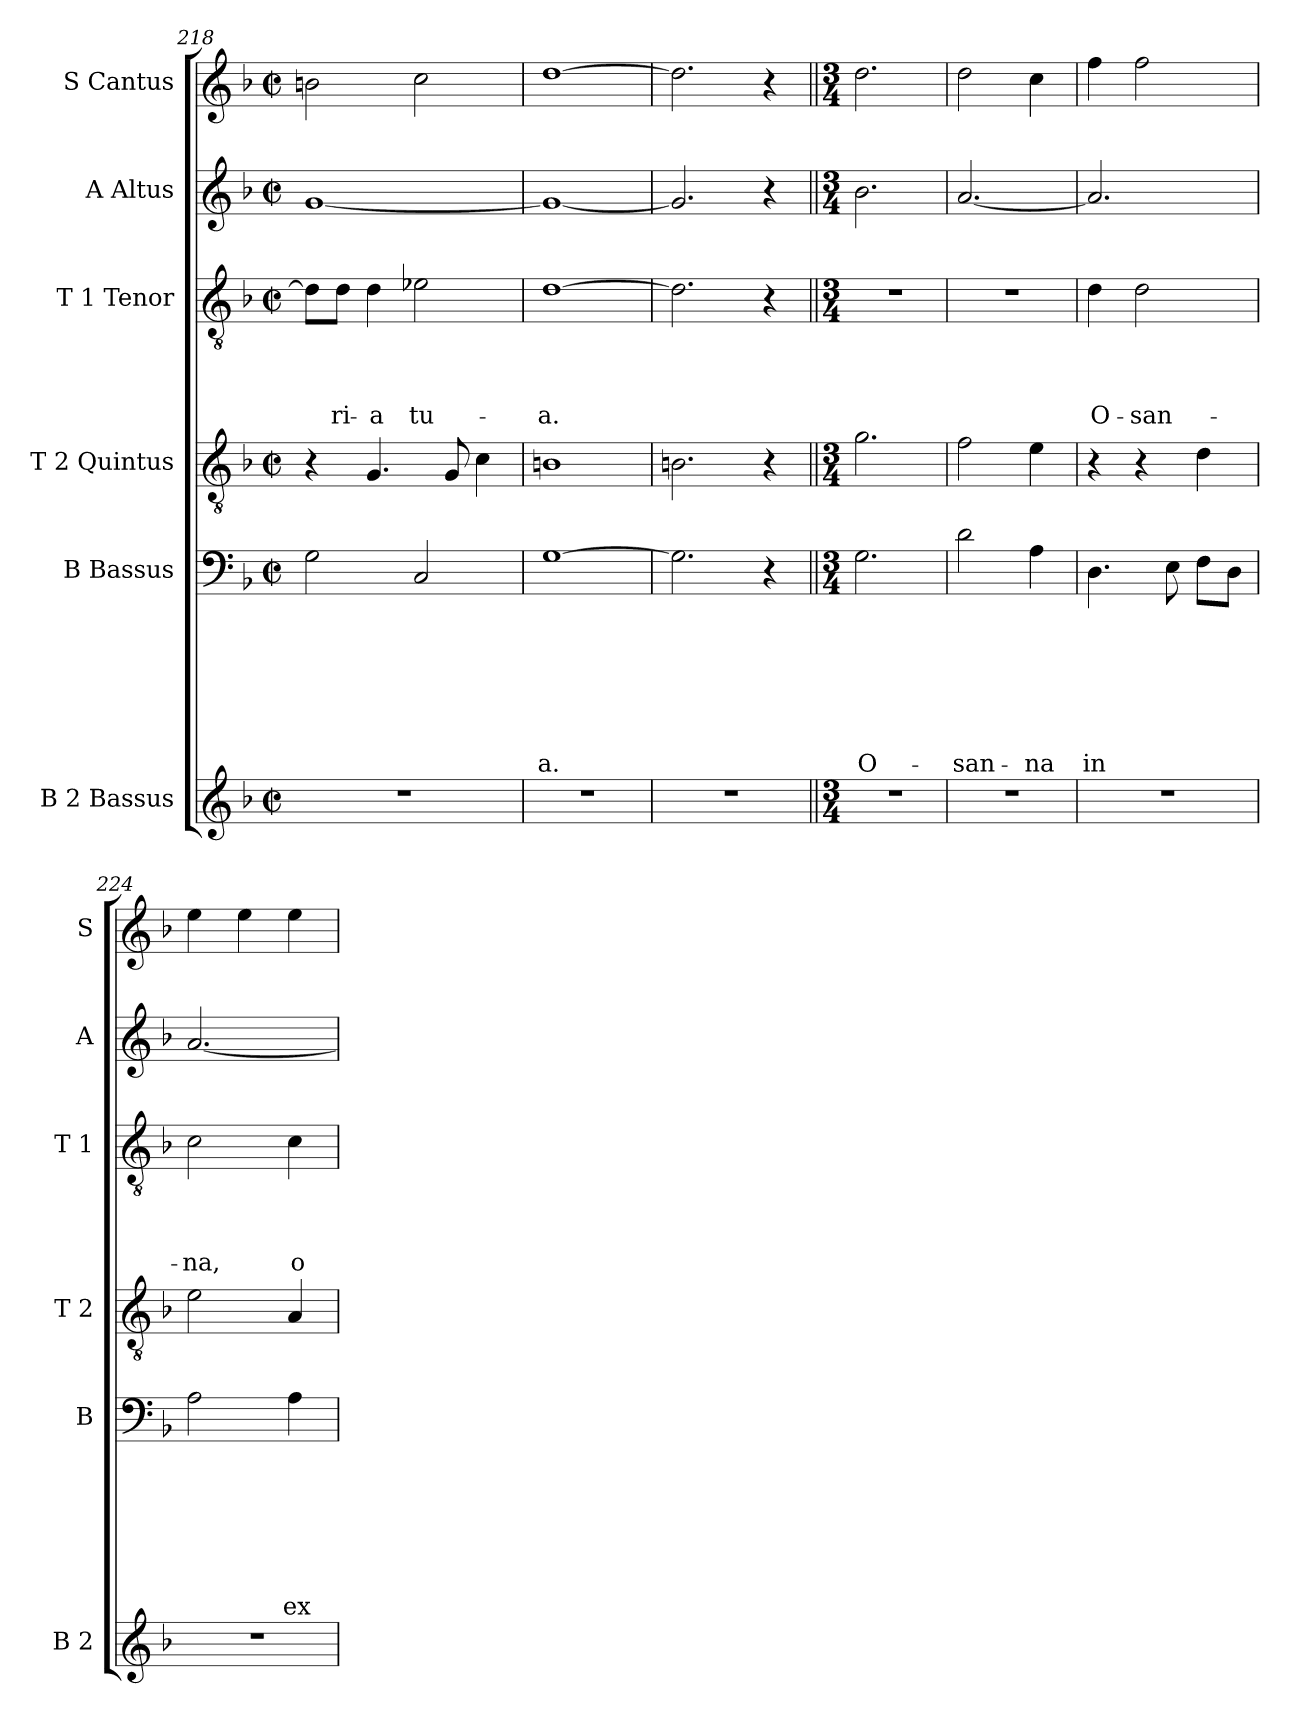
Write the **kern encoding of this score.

**kern	**kern	**text	**text	**text	**text	**text	**text	**text	**kern	**kern	**text	**text	**text	**text	**kern	**kern
*part6	*part5	*part5	*part5	*part5	*part5	*part5	*part5	*part5	*part4	*part3	*part3	*part3	*part3	*part3	*part2	*part1
*staff6	*staff5	*staff5	*staff5	*staff5	*staff5	*staff5	*staff5	*staff5	*staff4	*staff3	*staff3	*staff3	*staff3	*staff3	*staff2	*staff1
*I"B 2 Bassus	*I"B Bassus	*	*	*	*	*	*	*	*I"T 2 Quintus	*I"T 1 Tenor	*	*	*	*	*I"A Altus	*I"S Cantus
*I'B 2	*I'B	*	*	*	*	*	*	*	*I'T 2	*I'T 1	*	*	*	*	*I'A	*I'S
!!LO:LB:g=z
*clefG2	*clefF4	*	*	*	*	*	*	*	*clefGv2	*clefGv2	*	*	*	*	*clefG2	*clefG2
*k[b-]	*k[b-]	*	*	*	*	*	*	*	*k[b-]	*k[b-]	*	*	*	*	*k[b-]	*k[b-]
*F:	*F:	*	*	*	*	*	*	*	*F:	*F:	*	*	*	*	*F:	*F:
*M2/2	*M2/2	*	*	*	*	*	*	*	*M2/2	*M2/2	*	*	*	*	*M2/2	*M2/2
*met(c|)	*met(c|)	*	*	*	*	*	*	*	*met(c|)	*met(c|)	*	*	*	*	*met(c|)	*met(c|)
=218	=218	=218	=218	=218	=218	=218	=218	=218	=218	=218	=218	=218	=218	=218	=218	=218
1r	2G\	.	.	.	.	.	.	.	4r	8d\L]	.	.	.	.	[<1g	2bn\
!	!	!	!	!	!	!	!	!	!	!	!	!	!	!LO:LY:b	!	!
.	.	.	.	.	.	.	.	.	.	8d\J	.	.	.	-ri-	.	.
!	!	!	!	!	!	!	!	!	!	!	!	!	!	!LO:LY:b	!	!
.	.	.	.	.	.	.	.	.	4.G/	4d\	.	.	.	-a	.	.
!	!	!	!	!	!	!	!	!	!	!	!	!	!	!LO:LY:b	!	!
.	2C/	.	.	.	.	.	.	.	.	2e-X\	.	.	.	tu-	.	2cc\
.	.	.	.	.	.	.	.	.	8G/	.	.	.	.	.	.	.
.	.	.	.	.	.	.	.	.	4c\	.	.	.	.	.	.	.
=219	=219	=219	=219	=219	=219	=219	=219	=219	=219	=219	=219	=219	=219	=219	=219	=219
!	!	!	!	!	!	!	!	!LO:LY:b:rj	!	!	!	!	!	!LO:LY:b:rj	!	!
1r	[>1G	.	.	.	.	.	.	-a.	1Bn	[>1d	.	.	.	-a.	1g_	[>1dd
=220	=220	=220	=220	=220	=220	=220	=220	=220	=220	=220	=220	=220	=220	=220	=220	=220
1r	2.G\]	.	.	.	.	.	.	.	2.Bn\	2.d\]	.	.	.	.	2.g/]	2.dd\]
.	4r	.	.	.	.	.	.	.	4r	4r	.	.	.	.	4r	4r
=221||	=221||	=221||	=221||	=221||	=221||	=221||	=221||	=221||	=221||	=221||	=221||	=221||	=221||	=221||	=221||	=221||
*M3/4	*M3/4	*	*	*	*	*	*	*	*M3/4	*M3/4	*	*	*	*	*M3/4	*M3/4
!	!	!	!	!	!	!	!	!LO:LY:b	!	!LO:N:vis=1	!	!	!	!	!	!
2.r	2.G\	.	.	.	.	.	.	O-	2.g\	2.r	.	.	.	.	2.b-\	2.dd\
=222	=222	=222	=222	=222	=222	=222	=222	=222	=222	=222	=222	=222	=222	=222	=222	=222
!	!	!	!	!	!	!	!	!LO:LY:b	!	!LO:N:vis=1	!	!	!	!	!	!
2.r	2d\	.	.	.	.	.	.	-san-	2f\	2.r	.	.	.	.	[<2.a/	2dd\
!	!	!	!	!	!	!	!	!LO:LY:b	!	!	!	!	!	!	!	!
.	4A\	.	.	.	.	.	.	-na	4e\	.	.	.	.	.	.	4cc\
=223	=223	=223	=223	=223	=223	=223	=223	=223	=223	=223	=223	=223	=223	=223	=223	=223
!	!	!	!	!	!	!	!	!LO:LY:b	!	!	!	!	!	!LO:LY:b	!	!
2.r	4.D\	.	.	.	.	.	.	in	4r	4d\	.	.	.	O-	2.a/]	4ff\
!	!	!	!	!	!	!	!	!	!	!	!	!	!	!LO:LY:b	!	!
.	.	.	.	.	.	.	.	.	4r	2d\	.	.	.	-san-	.	2ff\
.	8E\	.	.	.	.	.	.	.	.	.	.	.	.	.	.	.
.	8F\L	.	.	.	.	.	.	.	4d\	.	.	.	.	.	.	.
.	8D\J	.	.	.	.	.	.	.	.	.	.	.	.	.	.	.
!!LO:PB:g=z
=224	=224	=224	=224	=224	=224	=224	=224	=224	=224	=224	=224	=224	=224	=224	=224	=224
!	!	!	!	!	!	!	!	!	!	!	!	!	!	!LO:LY:b	!	!
2.r	2A\	.	.	.	.	.	.	.	2e\	2c\	.	.	.	-na,	[<2.a/	4ee\
.	.	.	.	.	.	.	.	.	.	.	.	.	.	.	.	4ee\
!	!	!	!	!	!	!	!	!LO:LY:b	!	!	!	!	!	!LO:LY:b	!	!
.	4A\	.	.	.	.	.	.	ex-	4A/	4c\	.	.	.	o-	.	4ee\
=	=	=	=	=	=	=	=	=	=	=	=	=	=	=	=	=
*-	*-	*-	*-	*-	*-	*-	*-	*-	*-	*-	*-	*-	*-	*-	*-	*-
